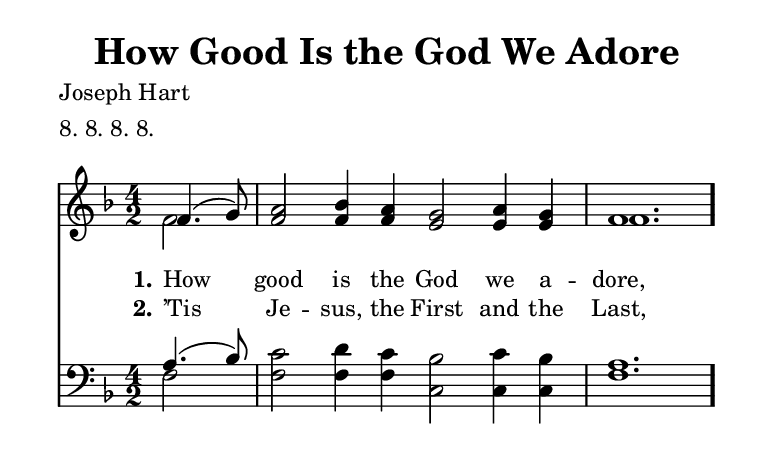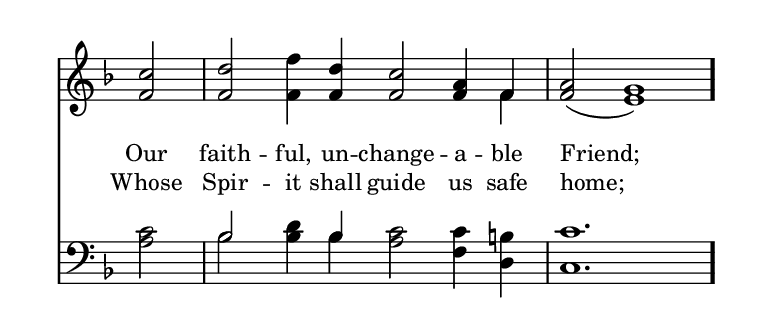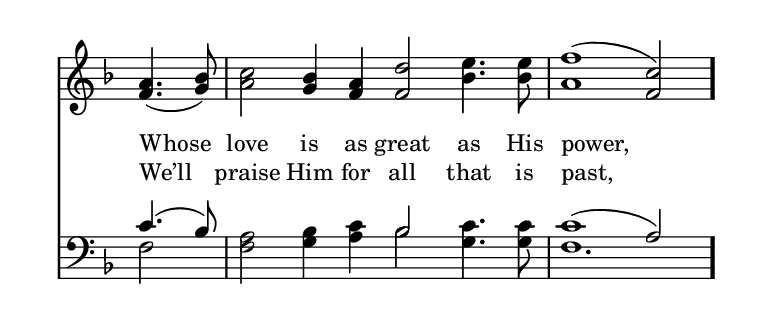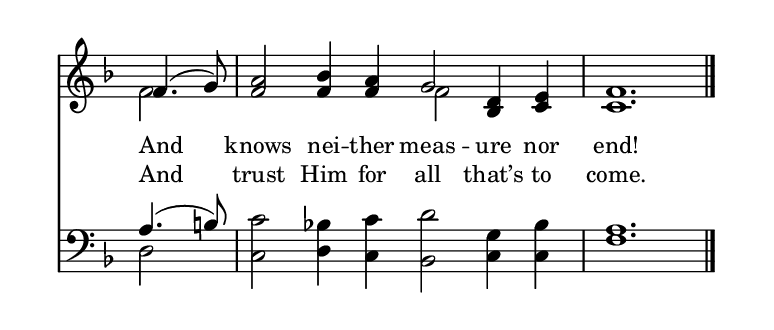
\include "common/global.ily"
\paper {
  \include "common/paper.ily"
  ragged-bottom = ##t
  systems-per-page = 1
page-count = 2

}

\header{
  hymnnumber = "216"
  title = "How Good Is the God We Adore"
  tunename = "Elland" % not found at hymnary.org
  meter = "8. 8. 8. 8."
  poet = "Joseph Hart" % see https://hymnary.org/text/this_god_is_the_god_we_adore
  composer = ""
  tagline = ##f
}

global = {
  \include "common/overrides.ily"
  \override Staff.TimeSignature.style = #'numbered
  \time 4/2
  \override Score.MetronomeMark.transparent = ##t % hide all fermata changes too
  \tempo 2=80
  \key f \major
  \partial 2
  \autoBeamOff
}

notesSoprano = {
\global
\relative c' {

  f4.( g8) a2 bes4 a g2 a4 g | f1.
  c'2 | d f4 d c2 a4 f | a2( g1)
  a4.( bes8) | c2 bes4 a d2 e4. e8 | f1( c2)
  f,4.( g8) | a2 bes4 a g2 d4 e | f1.

  \bar "|."

}
}

notesAlto = {
\global
\relative e' {

  f2 | f f4 f e2 e4 e | f1.
  f2 | f f4 f f2 f4 f | f2( e1)
  f4.( g8) | a2 g4  f f2 bes4. bes8 | a1( f2)
  f2 | f f4 f f2 bes,4 c | c1.

}
}

notesTenor = {
\global
\relative a {

  a4.( bes8) | c2 d4 c bes2 c4 bes | a1.
  c2 | bes d4 bes c2 c4 b | c1.
  c4.( bes8) | a2 bes4 c bes2 c4. c8 | c1( a2)
  a4.( b8) | c2 bes!4 c d2 g,4 bes | a1.

}
}

notesBass = {
\global
\relative f {

  f2 | f f4 f c2 c4 c | f1.
  a2 | bes2 bes4 bes a2 f4 d | c1.
  f2 | f g4 a bes2 g4. g8 | f1.
  d2 | c d4 c bes2 c4 c | f1.

}
}

wordsA = \lyricmode {
\set stanza = "1."

How good is the God we a -- dore, \bar "."
Our faith -- ful, un -- change -- a -- ble Friend; \bar "."
Whose love is as great as His power, \bar "."
And knows nei -- ther meas -- ure nor end! \bar "."

}

wordsB = \lyricmode {
\set stanza = "2."

’Tis Je -- sus, the First and the Last,
Whose Spir -- it shall guide us safe home;
We’ll praise Him for all that is past,
And trust Him for all that’s to come.

}

\score {
  \context ChoirStaff <<
    \context Staff = upper <<
      \set Staff.autoBeaming = ##f
      \set ChoirStaff.systemStartDelimiter = #'SystemStartBar
      \set ChoirStaff.printPartCombineTexts = ##f
      \partcombine #'(2 . 11) \notesSoprano \notesAlto
      \context NullVoice = sopranos { \voiceOne << \notesSoprano >> }
      \context Lyrics = one   \lyricsto sopranos \wordsA
      \context Lyrics = two   \lyricsto sopranos \wordsB
    >>
    \context Staff = men <<
      \set Staff.autoBeaming = ##f
      \clef bass
      \set ChoirStaff.printPartCombineTexts = ##f
      \partcombine #'(2 . 11) \notesTenor \notesBass
    >>
  >>
  \layout {
    \include "common/layout.ily"
  }
  #(cond ((ly:get-option 'eog-midi-permitted) #{ \midi{
    \include "common/midi.ily"
  } #}))
}

\version "2.19.49"  % necessary for upgrading to future LilyPond versions.

% vi:set et ts=2 sw=2 ai nocindent syntax=lilypond:
